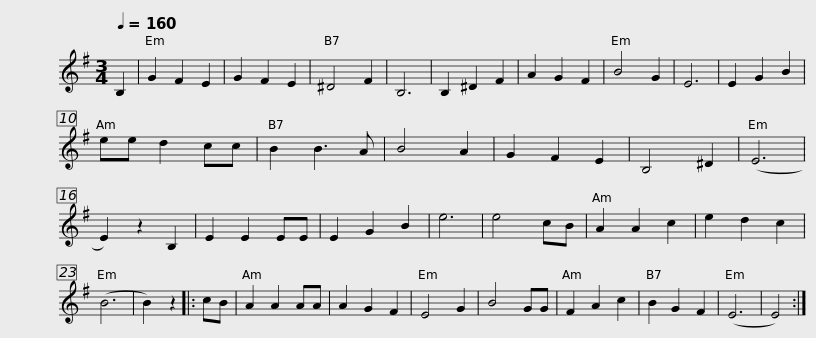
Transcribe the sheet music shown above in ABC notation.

X:1
L:1/8
Q:1/4=160
M:3/4
I:linebreak $
K:Emin
V:1 treble
V:1
 B,2 | G2 F2 E2 | G2 F2 E2 | ^D4 F2 | B,6 | %5
 B,2 ^D2 F2 | A2 G2 F2 | B4 G2 | E6 |$ E2 G2 B2 | %10
 ee d2 cc | B2 B3 A | B4 A2 | G2 F2 E2 | B,4 ^D2 | %15
 (E6 | E2) z2 B,2 |$ E2 E2 EE | E2 G2 B2 | e6 | %20
 e4 cB | A2 A2 c2 | e2 d2 c2 | (B6 | B2) z2 |:$ %25
 cB | A2 A2 AA | A2 G2 F2 | E4 G2 | B4 GG | %30
 F2 A2 c2 | B2 G2 F2 | (E6 | E4) :| %34
